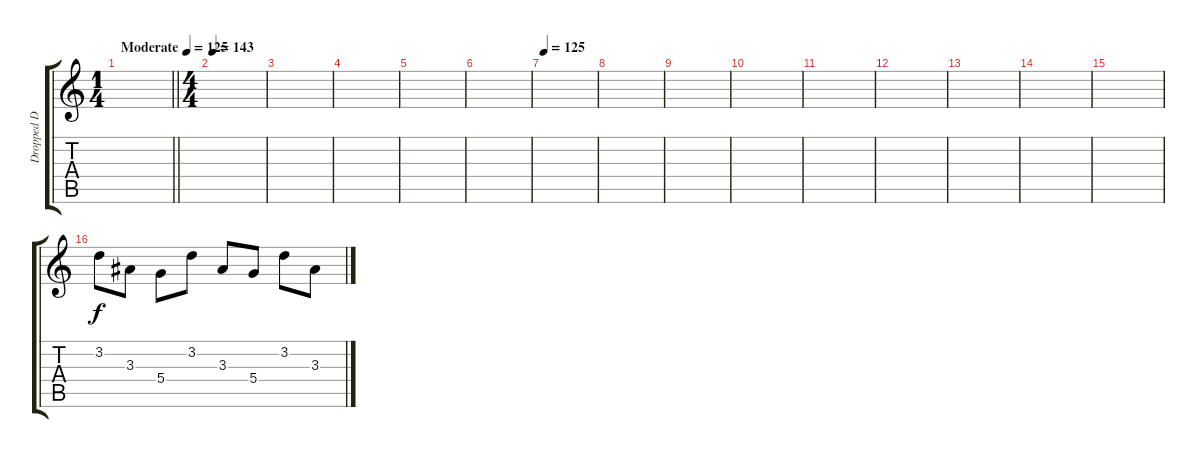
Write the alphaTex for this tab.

\track ("Dropped D" "Dropped D") {instrument distortionguitar}
\staff {score tabs}
\tuning (E4 B3 G3 D3 A2 D2) {hide}
\ts (1 4)
\tempo (125 "Moderate")
\clef g2
\barLineRight lightlight
\ks c
|
\ts (4 4)
\tempo 143
|
|
|
|
|
\tempo 125
|
|
|
|
|
|
|
|
|
3.2.8 3.3.8 5.4.8 3.2.8 3.3.8 5.4.8 3.2.8 3.3.8
